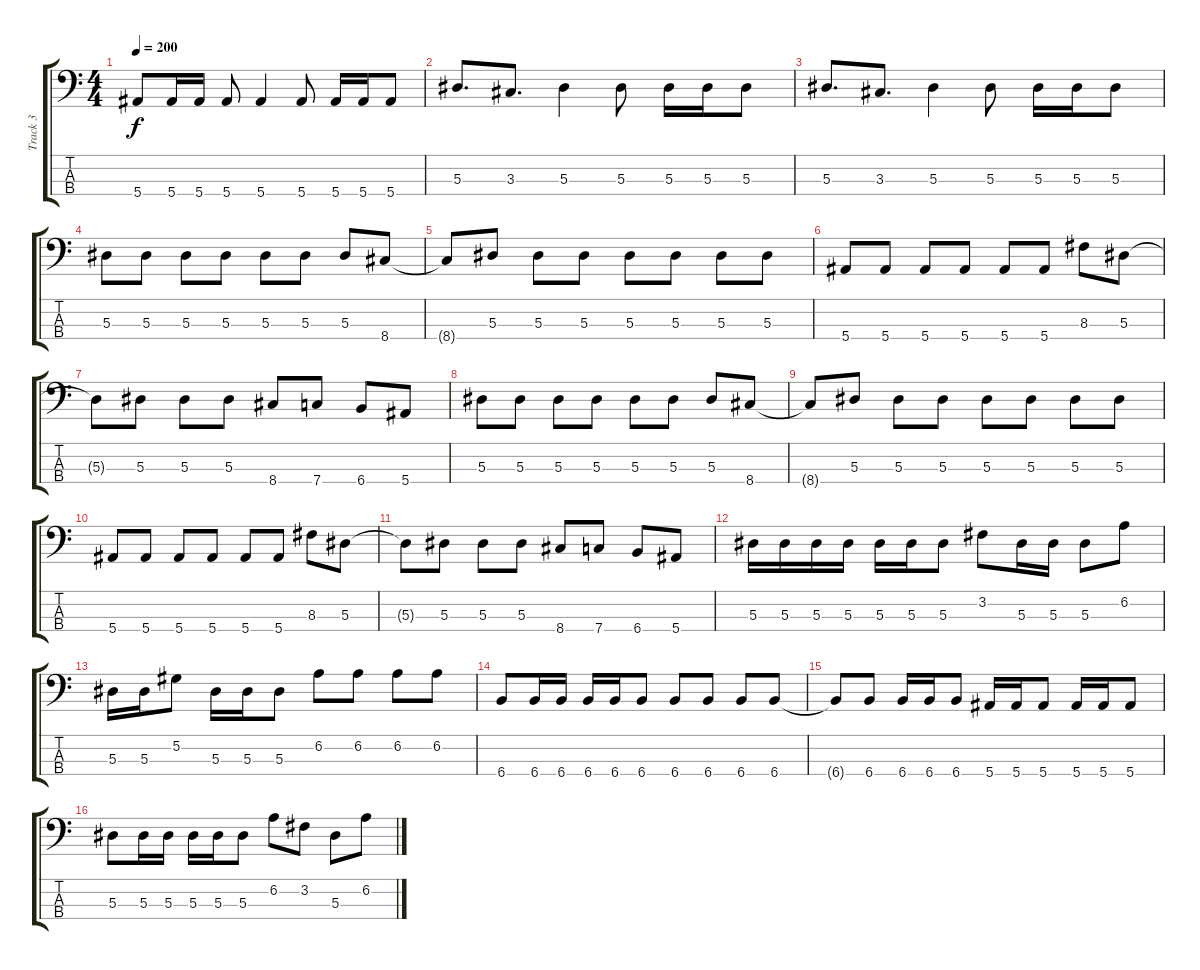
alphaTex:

\track ("Track 3" "Track 3") {instrument electricbassfinger}
\staff {score tabs}
\tuning (Ab2 Eb2 Bb1 F1) {hide}
\ts (4 4)
\tempo 200
\clef f4
\ks c
5.4.8{dy f} 5.4.16 5.4.16 5.4.8 5.4.4 5.4.8 5.4.16 5.4.16 5.4.8 |
5.3.8{d} 3.3.8{d} 5.3.4 5.3.8 5.3.16 5.3.16 5.3.8 |
5.3.8{d} 3.3.8{d} 5.3.4 5.3.8 5.3.16 5.3.16 5.3.8 |
5.3.8 5.3.8 5.3.8 5.3.8 5.3.8 5.3.8 5.3.8 8.4.8 |
8.4{t}.8 5.3.8 5.3.8 5.3.8 5.3.8 5.3.8 5.3.8 5.3.8 |
5.4.8 5.4.8 5.4.8 5.4.8 5.4.8 5.4.8 8.3.8 5.3.8 |
5.3{t}.8 5.3.8 5.3.8 5.3.8 8.4.8 7.4.8 6.4.8 5.4.8 |
5.3.8 5.3.8 5.3.8 5.3.8 5.3.8 5.3.8 5.3.8 8.4.8 |
8.4{t}.8 5.3.8 5.3.8 5.3.8 5.3.8 5.3.8 5.3.8 5.3.8 |
5.4.8 5.4.8 5.4.8 5.4.8 5.4.8 5.4.8 8.3.8 5.3.8 |
5.3{t}.8 5.3.8 5.3.8 5.3.8 8.4.8 7.4.8 6.4.8 5.4.8 |
5.3.16 5.3.16 5.3.16 5.3.16 5.3.16 5.3.16 5.3.8 3.2.8 5.3.16 5.3.16 5.3.8 6.2.8 |
5.3.16 5.3.16 5.2.8 5.3.16 5.3.16 5.3.8 6.2.8 6.2.8 6.2.8 6.2.8 |
6.4.8 6.4.16 6.4.16 6.4.16 6.4.16 6.4.8 6.4.8 6.4.8 6.4.8 6.4.8 |
6.4{t}.8 6.4.8 6.4.16 6.4.16 6.4.8 5.4.16 5.4.16 5.4.8 5.4.16 5.4.16 5.4.8 |
5.3.8 5.3.16 5.3.16 5.3.16 5.3.16 5.3.8 6.2.8 3.2.8 5.3.8 6.2.8
